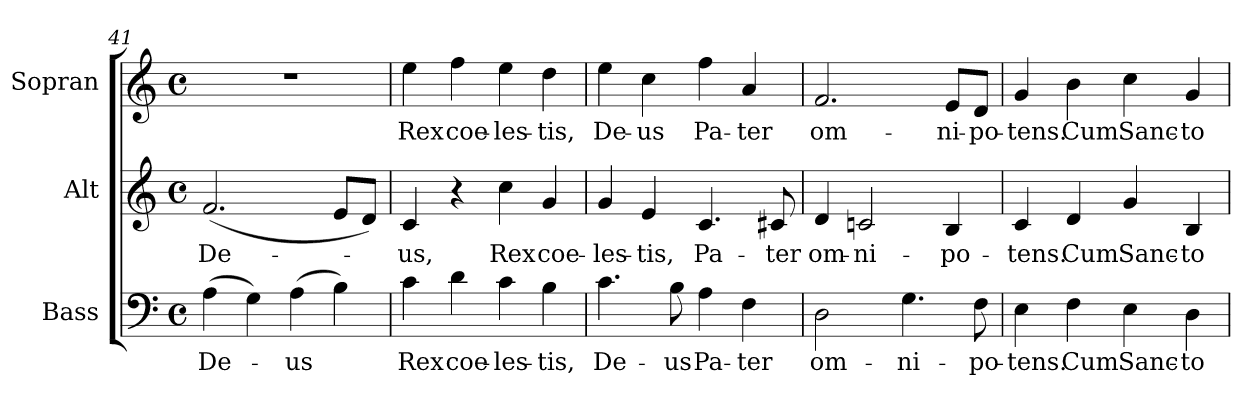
**kern	**text	**kern	**text	**kern	**text
*part3	*part3	*part2	*part2	*part1	*part1
*staff3	*staff3	*staff2	*staff2	*staff1	*staff1
*I"Bass	*	*I"Alt	*	*I"Sopran	*
*I'B.	*	*I'A.	*	*I'S.	*
*clefF4	*	*clefG2	*	*clefG2	*
*k[]	*	*k[]	*	*k[]	*
*C:	*	*C:	*	*C:	*
*M4/4	*	*M4/4	*	*M4/4	*
*met(c)	*	*met(c)	*	*met(c)	*
=41	=41	=41	=41	=41	=41
!	!LO:LY:b	!	!LO:LY:b	!	!
(>4A\	De-	(<2.f/	De-	1r	.
4G\)	.	.	.	.	.
!	!LO:LY:b	!	!	!	!
(>4A\	-us	.	.	.	.
4B\)	.	8e/L	.	.	.
.	.	8d/J)	.	.	.
=42	=42	=42	=42	=42	=42
!	!LO:LY:b	!	!LO:LY:b	!	!LO:LY:b
4c\	Rex	4c/	-us,	4ee\	Rex
!	!LO:LY:b	!	!	!	!LO:LY:b
4d\	coe-	4r	.	4ff\	coe-
!	!LO:LY:b	!	!LO:LY:b	!	!LO:LY:b
4c\	-les-	4cc\	Rex	4ee\	-les-
!	!LO:LY:b	!	!LO:LY:b	!	!LO:LY:b
4B\	-tis,	4g/	coe-	4dd\	-tis,
=43	=43	=43	=43	=43	=43
!	!LO:LY:b	!	!LO:LY:b	!	!LO:LY:b
4.c\	De-	4g/	-les-	4ee\	De-
!	!	!	!LO:LY:b	!	!LO:LY:b
.	.	4e/	-tis,	4cc\	-us
!	!LO:LY:b	!	!	!	!
8B\	-us	.	.	.	.
!	!LO:LY:b	!	!LO:LY:b	!	!LO:LY:b
4A\	Pa-	4.c/	Pa-	4ff\	Pa-
!	!LO:LY:b	!	!	!	!LO:LY:b
4F\	-ter	.	.	4a/	-ter
!	!	!	!LO:LY:b	!	!
.	.	8c#X/	-ter	.	.
!!LO:LB:g=z
=44	=44	=44	=44	=44	=44
!	!LO:LY:b	!	!LO:LY:b	!	!LO:LY:b
2D\	om-	4d/	om-	2.f/	om-
!	!	!	!LO:LY:b	!	!
.	.	2cn/	-ni-	.	.
!	!LO:LY:b	!	!	!	!
4.G\	-ni-	.	.	.	.
!	!	!	!LO:LY:b	!	!LO:LY:b
.	.	4B/	-po-	8e/L	-ni-
!	!LO:LY:b	!	!	!	!LO:LY:b
8F\	-po-	.	.	8d/J	-po-
=45	=45	=45	=45	=45	=45
!	!LO:LY:b	!	!LO:LY:b	!	!LO:LY:b
4E\	-tens.	4c/	-tens.	4g/	-tens.
!	!LO:LY:b	!	!LO:LY:b	!	!LO:LY:b
4F\	Cum	4d/	Cum	4b\	Cum
!	!LO:LY:b	!	!LO:LY:b	!	!LO:LY:b
4E\	Sanc-	4g/	Sanc-	4cc\	Sanc-
!	!LO:LY:b	!	!LO:LY:b	!	!LO:LY:b
4D\	-to	4B/	-to	4g/	-to
=	=	=	=	=	=
*-	*-	*-	*-	*-	*-
